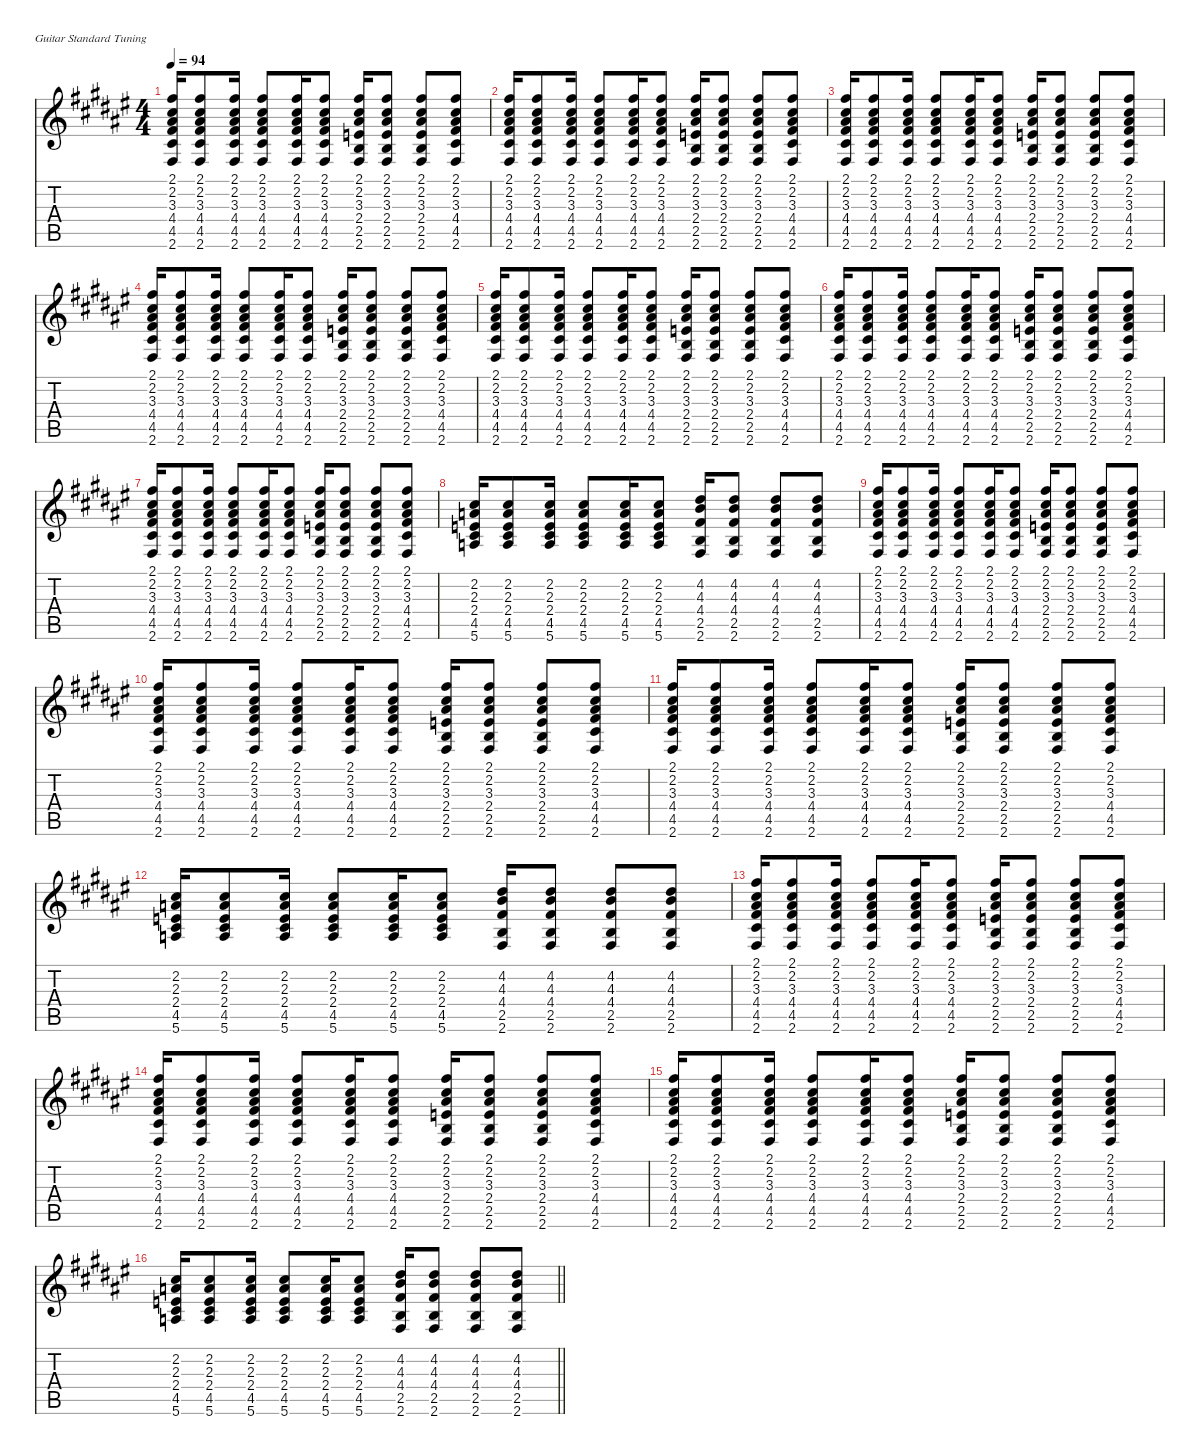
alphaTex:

\defaultSystemsLayout 4
\hideDynamics
\bracketExtendMode nobrackets
\singleTrackTrackNamePolicy hidden
\multiTrackTrackNamePolicy hidden
\otherSystemsTrackNameOrientation horizontal
\track ("Johnny Marr (Rhythm)" "jz.guit.") {instrument electricguitarjazz}
\staff {score tabs}
\tuning (E4 B3 G3 D3 A2 E2)
\ts (4 4)
\tempo 94
\clef g2
\ks f#
(2.1{acc #} 2.2{acc #} 3.3{acc #} 4.4{acc #} 4.5{acc #} 2.6{acc #}).16{dy f beam Up} (2.1{acc #} 2.2{acc #} 3.3{acc #} 4.4{acc #} 4.5{acc #} 2.6{acc #}).8{beam Up} (2.1{acc #} 2.2{acc #} 3.3{acc #} 4.4{acc #} 4.5{acc #} 2.6{acc #}).16{beam Up} (2.1{acc #} 2.2{acc #} 3.3{acc #} 4.4{acc #} 4.5{acc #} 2.6{acc #}).8{beam Up} (2.1{acc #} 2.2{acc #} 3.3{acc #} 4.4{acc #} 4.5{acc #} 2.6{acc #}).16{beam Up} (2.1{acc #} 2.2{acc #} 3.3{acc #} 4.4{acc #} 4.5{acc #} 2.6{acc #}).8{beam Up} (2.1{acc #} 2.2{acc #} 3.3{acc #} 2.4{acc forcenatural} 2.5{acc forcenatural} 2.6{acc #}).16{beam Up} (2.1{acc #} 2.2{acc #} 3.3{acc #} 2.4{acc forcenatural} 2.5{acc forcenatural} 2.6{acc #}).8{beam Up} (2.1{acc #} 2.2{acc #} 3.3{acc #} 2.4{acc forcenatural} 2.5{acc forcenatural} 2.6{acc #}).8{beam Up} (2.1{acc #} 2.2{acc #} 3.3{acc #} 4.4{acc #} 4.5{acc #} 2.6{acc #}).8{beam Up} |
(2.1{acc #} 2.2{acc #} 3.3{acc #} 4.4{acc #} 4.5{acc #} 2.6{acc #}).16{beam Up} (2.1{acc #} 2.2{acc #} 3.3{acc #} 4.4{acc #} 4.5{acc #} 2.6{acc #}).8{beam Up} (2.1{acc #} 2.2{acc #} 3.3{acc #} 4.4{acc #} 4.5{acc #} 2.6{acc #}).16{beam Up} (2.1{acc #} 2.2{acc #} 3.3{acc #} 4.4{acc #} 4.5{acc #} 2.6{acc #}).8{beam Up} (2.1{acc #} 2.2{acc #} 3.3{acc #} 4.4{acc #} 4.5{acc #} 2.6{acc #}).16{beam Up} (2.1{acc #} 2.2{acc #} 3.3{acc #} 4.4{acc #} 4.5{acc #} 2.6{acc #}).8{beam Up} (2.1{acc #} 2.2{acc #} 3.3{acc #} 2.4{acc forcenatural} 2.5{acc forcenatural} 2.6{acc #}).16{beam Up} (2.1{acc #} 2.2{acc #} 3.3{acc #} 2.4{acc forcenatural} 2.5{acc forcenatural} 2.6{acc #}).8{beam Up} (2.1{acc #} 2.2{acc #} 3.3{acc #} 2.4{acc forcenatural} 2.5{acc forcenatural} 2.6{acc #}).8{beam Up} (2.1{acc #} 2.2{acc #} 3.3{acc #} 4.4{acc #} 4.5{acc #} 2.6{acc #}).8{beam Up} |
(2.1{acc #} 2.2{acc #} 3.3{acc #} 4.4{acc #} 4.5{acc #} 2.6{acc #}).16{beam Up} (2.1{acc #} 2.2{acc #} 3.3{acc #} 4.4{acc #} 4.5{acc #} 2.6{acc #}).8{beam Up} (2.1{acc #} 2.2{acc #} 3.3{acc #} 4.4{acc #} 4.5{acc #} 2.6{acc #}).16{beam Up} (2.1{acc #} 2.2{acc #} 3.3{acc #} 4.4{acc #} 4.5{acc #} 2.6{acc #}).8{beam Up} (2.1{acc #} 2.2{acc #} 3.3{acc #} 4.4{acc #} 4.5{acc #} 2.6{acc #}).16{beam Up} (2.1{acc #} 2.2{acc #} 3.3{acc #} 4.4{acc #} 4.5{acc #} 2.6{acc #}).8{beam Up} (2.1{acc #} 2.2{acc #} 3.3{acc #} 2.4{acc forcenatural} 2.5{acc forcenatural} 2.6{acc #}).16{beam Up} (2.1{acc #} 2.2{acc #} 3.3{acc #} 2.4{acc forcenatural} 2.5{acc forcenatural} 2.6{acc #}).8{beam Up} (2.1{acc #} 2.2{acc #} 3.3{acc #} 2.4{acc forcenatural} 2.5{acc forcenatural} 2.6{acc #}).8{beam Up} (2.1{acc #} 2.2{acc #} 3.3{acc #} 4.4{acc #} 4.5{acc #} 2.6{acc #}).8{beam Up} |
(2.1{acc #} 2.2{acc #} 3.3{acc #} 4.4{acc #} 4.5{acc #} 2.6{acc #}).16{beam Up} (2.1{acc #} 2.2{acc #} 3.3{acc #} 4.4{acc #} 4.5{acc #} 2.6{acc #}).8{beam Up} (2.1{acc #} 2.2{acc #} 3.3{acc #} 4.4{acc #} 4.5{acc #} 2.6{acc #}).16{beam Up} (2.1{acc #} 2.2{acc #} 3.3{acc #} 4.4{acc #} 4.5{acc #} 2.6{acc #}).8{beam Up} (2.1{acc #} 2.2{acc #} 3.3{acc #} 4.4{acc #} 4.5{acc #} 2.6{acc #}).16{beam Up} (2.1{acc #} 2.2{acc #} 3.3{acc #} 4.4{acc #} 4.5{acc #} 2.6{acc #}).8{beam Up} (2.1{acc #} 2.2{acc #} 3.3{acc #} 2.4{acc forcenatural} 2.5{acc forcenatural} 2.6{acc #}).16{beam Up} (2.1{acc #} 2.2{acc #} 3.3{acc #} 2.4{acc forcenatural} 2.5{acc forcenatural} 2.6{acc #}).8{beam Up} (2.1{acc #} 2.2{acc #} 3.3{acc #} 2.4{acc forcenatural} 2.5{acc forcenatural} 2.6{acc #}).8{beam Up} (2.1{acc #} 2.2{acc #} 3.3{acc #} 4.4{acc #} 4.5{acc #} 2.6{acc #}).8{beam Up} |
(2.1{acc #} 2.2{acc #} 3.3{acc #} 4.4{acc #} 4.5{acc #} 2.6{acc #}).16{beam Up} (2.1{acc #} 2.2{acc #} 3.3{acc #} 4.4{acc #} 4.5{acc #} 2.6{acc #}).8{beam Up} (2.1{acc #} 2.2{acc #} 3.3{acc #} 4.4{acc #} 4.5{acc #} 2.6{acc #}).16{beam Up} (2.1{acc #} 2.2{acc #} 3.3{acc #} 4.4{acc #} 4.5{acc #} 2.6{acc #}).8{beam Up} (2.1{acc #} 2.2{acc #} 3.3{acc #} 4.4{acc #} 4.5{acc #} 2.6{acc #}).16{beam Up} (2.1{acc #} 2.2{acc #} 3.3{acc #} 4.4{acc #} 4.5{acc #} 2.6{acc #}).8{beam Up} (2.1{acc #} 2.2{acc #} 3.3{acc #} 2.4{acc forcenatural} 2.5{acc forcenatural} 2.6{acc #}).16{beam Up} (2.1{acc #} 2.2{acc #} 3.3{acc #} 2.4{acc forcenatural} 2.5{acc forcenatural} 2.6{acc #}).8{beam Up} (2.1{acc #} 2.2{acc #} 3.3{acc #} 2.4{acc forcenatural} 2.5{acc forcenatural} 2.6{acc #}).8{beam Up} (2.1{acc #} 2.2{acc #} 3.3{acc #} 4.4{acc #} 4.5{acc #} 2.6{acc #}).8{beam Up} |
(2.1{acc #} 2.2{acc #} 3.3{acc #} 4.4{acc #} 4.5{acc #} 2.6{acc #}).16{beam Up} (2.1{acc #} 2.2{acc #} 3.3{acc #} 4.4{acc #} 4.5{acc #} 2.6{acc #}).8{beam Up} (2.1{acc #} 2.2{acc #} 3.3{acc #} 4.4{acc #} 4.5{acc #} 2.6{acc #}).16{beam Up} (2.1{acc #} 2.2{acc #} 3.3{acc #} 4.4{acc #} 4.5{acc #} 2.6{acc #}).8{beam Up} (2.1{acc #} 2.2{acc #} 3.3{acc #} 4.4{acc #} 4.5{acc #} 2.6{acc #}).16{beam Up} (2.1{acc #} 2.2{acc #} 3.3{acc #} 4.4{acc #} 4.5{acc #} 2.6{acc #}).8{beam Up} (2.1{acc #} 2.2{acc #} 3.3{acc #} 2.4{acc forcenatural} 2.5{acc forcenatural} 2.6{acc #}).16{beam Up} (2.1{acc #} 2.2{acc #} 3.3{acc #} 2.4{acc forcenatural} 2.5{acc forcenatural} 2.6{acc #}).8{beam Up} (2.1{acc #} 2.2{acc #} 3.3{acc #} 2.4{acc forcenatural} 2.5{acc forcenatural} 2.6{acc #}).8{beam Up} (2.1{acc #} 2.2{acc #} 3.3{acc #} 4.4{acc #} 4.5{acc #} 2.6{acc #}).8{beam Up} |
(2.1{acc #} 2.2{acc #} 3.3{acc #} 4.4{acc #} 4.5{acc #} 2.6{acc #}).16{beam Up} (2.1{acc #} 2.2{acc #} 3.3{acc #} 4.4{acc #} 4.5{acc #} 2.6{acc #}).8{beam Up} (2.1{acc #} 2.2{acc #} 3.3{acc #} 4.4{acc #} 4.5{acc #} 2.6{acc #}).16{beam Up} (2.1{acc #} 2.2{acc #} 3.3{acc #} 4.4{acc #} 4.5{acc #} 2.6{acc #}).8{beam Up} (2.1{acc #} 2.2{acc #} 3.3{acc #} 4.4{acc #} 4.5{acc #} 2.6{acc #}).16{beam Up} (2.1{acc #} 2.2{acc #} 3.3{acc #} 4.4{acc #} 4.5{acc #} 2.6{acc #}).8{beam Up} (2.1{acc #} 2.2{acc #} 3.3{acc #} 2.4{acc forcenatural} 2.5{acc forcenatural} 2.6{acc #}).16{beam Up} (2.1{acc #} 2.2{acc #} 3.3{acc #} 2.4{acc forcenatural} 2.5{acc forcenatural} 2.6{acc #}).8{beam Up} (2.1{acc #} 2.2{acc #} 3.3{acc #} 2.4{acc forcenatural} 2.5{acc forcenatural} 2.6{acc #}).8{beam Up} (2.1{acc #} 2.2{acc #} 3.3{acc #} 4.4{acc #} 4.5{acc #} 2.6{acc #}).8{beam Up} |
(2.2{acc #} 2.3{acc forcenatural} 2.4{acc forcenatural} 4.5{acc #} 5.6{acc forcenatural}).16{beam Up} (2.2{acc #} 2.3{acc forcenatural} 2.4{acc forcenatural} 4.5{acc #} 5.6{acc forcenatural}).8{beam Up} (2.2{acc #} 2.3{acc forcenatural} 2.4{acc forcenatural} 4.5{acc #} 5.6{acc forcenatural}).16{beam Up} (2.2{acc #} 2.3{acc forcenatural} 2.4{acc forcenatural} 4.5{acc #} 5.6{acc forcenatural}).8{beam Up} (2.2{acc #} 2.3{acc forcenatural} 2.4{acc forcenatural} 4.5{acc #} 5.6{acc forcenatural}).16{beam Up} (2.2{acc #} 2.3{acc forcenatural} 2.4{acc forcenatural} 4.5{acc #} 5.6{acc forcenatural}).8{beam Up} (4.2{acc #} 4.3{acc forcenatural} 4.4{acc #} 2.5{acc forcenatural} 2.6{acc #}).16{beam Up} (4.2{acc #} 4.3{acc forcenatural} 4.4{acc #} 2.5{acc forcenatural} 2.6{acc #}).8{beam Up} (4.2{acc #} 4.3{acc forcenatural} 4.4{acc #} 2.5{acc forcenatural} 2.6{acc #}).8{beam Up} (4.2{acc #} 4.3{acc forcenatural} 4.4{acc #} 2.5{acc forcenatural} 2.6{acc #}).8{beam Up} |
(2.1{acc #} 2.2{acc #} 3.3{acc #} 4.4{acc #} 4.5{acc #} 2.6{acc #}).16{beam Up} (2.1{acc #} 2.2{acc #} 3.3{acc #} 4.4{acc #} 4.5{acc #} 2.6{acc #}).8{beam Up} (2.1{acc #} 2.2{acc #} 3.3{acc #} 4.4{acc #} 4.5{acc #} 2.6{acc #}).16{beam Up} (2.1{acc #} 2.2{acc #} 3.3{acc #} 4.4{acc #} 4.5{acc #} 2.6{acc #}).8{beam Up} (2.1{acc #} 2.2{acc #} 3.3{acc #} 4.4{acc #} 4.5{acc #} 2.6{acc #}).16{beam Up} (2.1{acc #} 2.2{acc #} 3.3{acc #} 4.4{acc #} 4.5{acc #} 2.6{acc #}).8{beam Up} (2.1{acc #} 2.2{acc #} 3.3{acc #} 2.4{acc forcenatural} 2.5{acc forcenatural} 2.6{acc #}).16{beam Up} (2.1{acc #} 2.2{acc #} 3.3{acc #} 2.4{acc forcenatural} 2.5{acc forcenatural} 2.6{acc #}).8{beam Up} (2.1{acc #} 2.2{acc #} 3.3{acc #} 2.4{acc forcenatural} 2.5{acc forcenatural} 2.6{acc #}).8{beam Up} (2.1{acc #} 2.2{acc #} 3.3{acc #} 4.4{acc #} 4.5{acc #} 2.6{acc #}).8{beam Up} |
(2.1{acc #} 2.2{acc #} 3.3{acc #} 4.4{acc #} 4.5{acc #} 2.6{acc #}).16{beam Up} (2.1{acc #} 2.2{acc #} 3.3{acc #} 4.4{acc #} 4.5{acc #} 2.6{acc #}).8{beam Up} (2.1{acc #} 2.2{acc #} 3.3{acc #} 4.4{acc #} 4.5{acc #} 2.6{acc #}).16{beam Up} (2.1{acc #} 2.2{acc #} 3.3{acc #} 4.4{acc #} 4.5{acc #} 2.6{acc #}).8{beam Up} (2.1{acc #} 2.2{acc #} 3.3{acc #} 4.4{acc #} 4.5{acc #} 2.6{acc #}).16{beam Up} (2.1{acc #} 2.2{acc #} 3.3{acc #} 4.4{acc #} 4.5{acc #} 2.6{acc #}).8{beam Up} (2.1{acc #} 2.2{acc #} 3.3{acc #} 2.4{acc forcenatural} 2.5{acc forcenatural} 2.6{acc #}).16{beam Up} (2.1{acc #} 2.2{acc #} 3.3{acc #} 2.4{acc forcenatural} 2.5{acc forcenatural} 2.6{acc #}).8{beam Up} (2.1{acc #} 2.2{acc #} 3.3{acc #} 2.4{acc forcenatural} 2.5{acc forcenatural} 2.6{acc #}).8{beam Up} (2.1{acc #} 2.2{acc #} 3.3{acc #} 4.4{acc #} 4.5{acc #} 2.6{acc #}).8{beam Up} |
(2.1{acc #} 2.2{acc #} 3.3{acc #} 4.4{acc #} 4.5{acc #} 2.6{acc #}).16{beam Up} (2.1{acc #} 2.2{acc #} 3.3{acc #} 4.4{acc #} 4.5{acc #} 2.6{acc #}).8{beam Up} (2.1{acc #} 2.2{acc #} 3.3{acc #} 4.4{acc #} 4.5{acc #} 2.6{acc #}).16{beam Up} (2.1{acc #} 2.2{acc #} 3.3{acc #} 4.4{acc #} 4.5{acc #} 2.6{acc #}).8{beam Up} (2.1{acc #} 2.2{acc #} 3.3{acc #} 4.4{acc #} 4.5{acc #} 2.6{acc #}).16{beam Up} (2.1{acc #} 2.2{acc #} 3.3{acc #} 4.4{acc #} 4.5{acc #} 2.6{acc #}).8{beam Up} (2.1{acc #} 2.2{acc #} 3.3{acc #} 2.4{acc forcenatural} 2.5{acc forcenatural} 2.6{acc #}).16{beam Up} (2.1{acc #} 2.2{acc #} 3.3{acc #} 2.4{acc forcenatural} 2.5{acc forcenatural} 2.6{acc #}).8{beam Up} (2.1{acc #} 2.2{acc #} 3.3{acc #} 2.4{acc forcenatural} 2.5{acc forcenatural} 2.6{acc #}).8{beam Up} (2.1{acc #} 2.2{acc #} 3.3{acc #} 4.4{acc #} 4.5{acc #} 2.6{acc #}).8{beam Up} |
(2.2{acc #} 2.3{acc forcenatural} 2.4{acc forcenatural} 4.5{acc #} 5.6{acc forcenatural}).16{beam Up} (2.2{acc #} 2.3{acc forcenatural} 2.4{acc forcenatural} 4.5{acc #} 5.6{acc forcenatural}).8{beam Up} (2.2{acc #} 2.3{acc forcenatural} 2.4{acc forcenatural} 4.5{acc #} 5.6{acc forcenatural}).16{beam Up} (2.2{acc #} 2.3{acc forcenatural} 2.4{acc forcenatural} 4.5{acc #} 5.6{acc forcenatural}).8{beam Up} (2.2{acc #} 2.3{acc forcenatural} 2.4{acc forcenatural} 4.5{acc #} 5.6{acc forcenatural}).16{beam Up} (2.2{acc #} 2.3{acc forcenatural} 2.4{acc forcenatural} 4.5{acc #} 5.6{acc forcenatural}).8{beam Up} (4.2{acc #} 4.3{acc forcenatural} 4.4{acc #} 2.5{acc forcenatural} 2.6{acc #}).16{beam Up} (4.2{acc #} 4.3{acc forcenatural} 4.4{acc #} 2.5{acc forcenatural} 2.6{acc #}).8{beam Up} (4.2{acc #} 4.3{acc forcenatural} 4.4{acc #} 2.5{acc forcenatural} 2.6{acc #}).8{beam Up} (4.2{acc #} 4.3{acc forcenatural} 4.4{acc #} 2.5{acc forcenatural} 2.6{acc #}).8{beam Up} |
(2.1{acc #} 2.2{acc #} 3.3{acc #} 4.4{acc #} 4.5{acc #} 2.6{acc #}).16{beam Up} (2.1{acc #} 2.2{acc #} 3.3{acc #} 4.4{acc #} 4.5{acc #} 2.6{acc #}).8{beam Up} (2.1{acc #} 2.2{acc #} 3.3{acc #} 4.4{acc #} 4.5{acc #} 2.6{acc #}).16{beam Up} (2.1{acc #} 2.2{acc #} 3.3{acc #} 4.4{acc #} 4.5{acc #} 2.6{acc #}).8{beam Up} (2.1{acc #} 2.2{acc #} 3.3{acc #} 4.4{acc #} 4.5{acc #} 2.6{acc #}).16{beam Up} (2.1{acc #} 2.2{acc #} 3.3{acc #} 4.4{acc #} 4.5{acc #} 2.6{acc #}).8{beam Up} (2.1{acc #} 2.2{acc #} 3.3{acc #} 2.4{acc forcenatural} 2.5{acc forcenatural} 2.6{acc #}).16{beam Up} (2.1{acc #} 2.2{acc #} 3.3{acc #} 2.4{acc forcenatural} 2.5{acc forcenatural} 2.6{acc #}).8{beam Up} (2.1{acc #} 2.2{acc #} 3.3{acc #} 2.4{acc forcenatural} 2.5{acc forcenatural} 2.6{acc #}).8{beam Up} (2.1{acc #} 2.2{acc #} 3.3{acc #} 4.4{acc #} 4.5{acc #} 2.6{acc #}).8{beam Up} |
(2.1{acc #} 2.2{acc #} 3.3{acc #} 4.4{acc #} 4.5{acc #} 2.6{acc #}).16{beam Up} (2.1{acc #} 2.2{acc #} 3.3{acc #} 4.4{acc #} 4.5{acc #} 2.6{acc #}).8{beam Up} (2.1{acc #} 2.2{acc #} 3.3{acc #} 4.4{acc #} 4.5{acc #} 2.6{acc #}).16{beam Up} (2.1{acc #} 2.2{acc #} 3.3{acc #} 4.4{acc #} 4.5{acc #} 2.6{acc #}).8{beam Up} (2.1{acc #} 2.2{acc #} 3.3{acc #} 4.4{acc #} 4.5{acc #} 2.6{acc #}).16{beam Up} (2.1{acc #} 2.2{acc #} 3.3{acc #} 4.4{acc #} 4.5{acc #} 2.6{acc #}).8{beam Up} (2.1{acc #} 2.2{acc #} 3.3{acc #} 2.4{acc forcenatural} 2.5{acc forcenatural} 2.6{acc #}).16{beam Up} (2.1{acc #} 2.2{acc #} 3.3{acc #} 2.4{acc forcenatural} 2.5{acc forcenatural} 2.6{acc #}).8{beam Up} (2.1{acc #} 2.2{acc #} 3.3{acc #} 2.4{acc forcenatural} 2.5{acc forcenatural} 2.6{acc #}).8{beam Up} (2.1{acc #} 2.2{acc #} 3.3{acc #} 4.4{acc #} 4.5{acc #} 2.6{acc #}).8{beam Up} |
(2.1{acc #} 2.2{acc #} 3.3{acc #} 4.4{acc #} 4.5{acc #} 2.6{acc #}).16{beam Up} (2.1{acc #} 2.2{acc #} 3.3{acc #} 4.4{acc #} 4.5{acc #} 2.6{acc #}).8{beam Up} (2.1{acc #} 2.2{acc #} 3.3{acc #} 4.4{acc #} 4.5{acc #} 2.6{acc #}).16{beam Up} (2.1{acc #} 2.2{acc #} 3.3{acc #} 4.4{acc #} 4.5{acc #} 2.6{acc #}).8{beam Up} (2.1{acc #} 2.2{acc #} 3.3{acc #} 4.4{acc #} 4.5{acc #} 2.6{acc #}).16{beam Up} (2.1{acc #} 2.2{acc #} 3.3{acc #} 4.4{acc #} 4.5{acc #} 2.6{acc #}).8{beam Up} (2.1{acc #} 2.2{acc #} 3.3{acc #} 2.4{acc forcenatural} 2.5{acc forcenatural} 2.6{acc #}).16{beam Up} (2.1{acc #} 2.2{acc #} 3.3{acc #} 2.4{acc forcenatural} 2.5{acc forcenatural} 2.6{acc #}).8{beam Up} (2.1{acc #} 2.2{acc #} 3.3{acc #} 2.4{acc forcenatural} 2.5{acc forcenatural} 2.6{acc #}).8{beam Up} (2.1{acc #} 2.2{acc #} 3.3{acc #} 4.4{acc #} 4.5{acc #} 2.6{acc #}).8{beam Up} |
\barLineRight lightlight
(2.2{acc #} 2.3{acc forcenatural} 2.4{acc forcenatural} 4.5{acc #} 5.6{acc forcenatural}).16{beam Up} (2.2{acc #} 2.3{acc forcenatural} 2.4{acc forcenatural} 4.5{acc #} 5.6{acc forcenatural}).8{beam Up} (2.2{acc #} 2.3{acc forcenatural} 2.4{acc forcenatural} 4.5{acc #} 5.6{acc forcenatural}).16{beam Up} (2.2{acc #} 2.3{acc forcenatural} 2.4{acc forcenatural} 4.5{acc #} 5.6{acc forcenatural}).8{beam Up} (2.2{acc #} 2.3{acc forcenatural} 2.4{acc forcenatural} 4.5{acc #} 5.6{acc forcenatural}).16{beam Up} (2.2{acc #} 2.3{acc forcenatural} 2.4{acc forcenatural} 4.5{acc #} 5.6{acc forcenatural}).8{beam Up} (4.2{acc #} 4.3{acc forcenatural} 4.4{acc #} 2.5{acc forcenatural} 2.6{acc #}).16{beam Up} (4.2{acc #} 4.3{acc forcenatural} 4.4{acc #} 2.5{acc forcenatural} 2.6{acc #}).8{beam Up} (4.2{acc #} 4.3{acc forcenatural} 4.4{acc #} 2.5{acc forcenatural} 2.6{acc #}).8{beam Up} (4.2{acc #} 4.3{acc forcenatural} 4.4{acc #} 2.5{acc forcenatural} 2.6{acc #}).8{beam Up}
